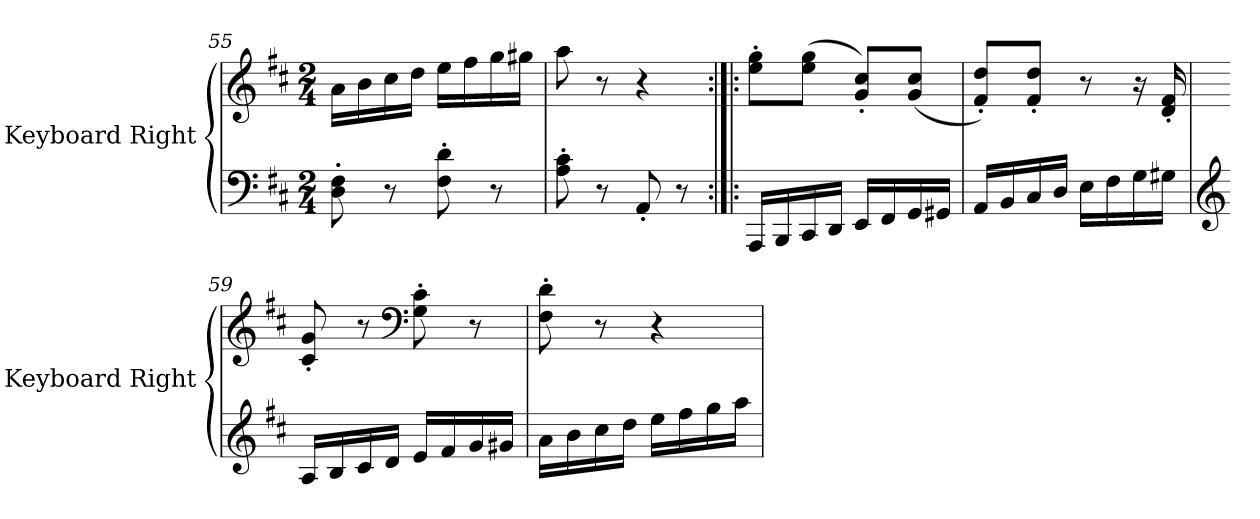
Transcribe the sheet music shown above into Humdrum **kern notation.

**kern	**kern
*part1	*part1
*staff2	*staff1
*I"Keyboard Right	*
*I'Keyboard Right	*
*clefF4	*clefG2
*k[f#c#]	*k[f#c#]
*D:	*D:
*M2/4	*M2/4
=55	=55
8D\' 8F#\'	16a\LL
.	16b\
8r	16cc#\
.	16dd\JJ
8F#\' 8d\'	16ee\LL
.	16ff#\
8r	16gg\
.	16gg#X\JJ
!!LO:LB:g=z
=56	=56
8A\' 8c#\'	8aa\
8r	8r
8AA'/	4r
8r	.
=57:|!|:	=57:|!|:
16AAA/LL	8ee\' 8gg\'L
16BBB/	.
16CC#/	(>8ee\ 8gg\J
16DD/JJ	.
16EE/LL	8g/' 8cc#/'L)
16FF#/	.
16GG/	(<8g/ 8cc#/J
16GG#X/JJ	.
=58	=58
16AA/LL	8f#/' 8dd/'L)
16BB/	.
16C#/	8f#/' 8dd/'J
16D/JJ	.
16E\LL	8r
16F#\	.
16G\	16r
16G#X\JJ	16d/' 16f#/'
=59	=59
*clefG2	*
16A/LL	8c#/' 8g/'
16B/	.
16c#/	8r
16d/JJ	.
*	*clefF4
16e/LL	8G\' 8c#\'
16f#/	.
16g/	8r
16g#X/JJ	.
=60	=60
16a\LL	8F#\' 8d\'
16b\	.
16cc#\	8r
16dd\JJ	.
16ee\LL	4r
16ff#\	.
16gg\	.
16aa\JJ	.
=	=
*-	*-
